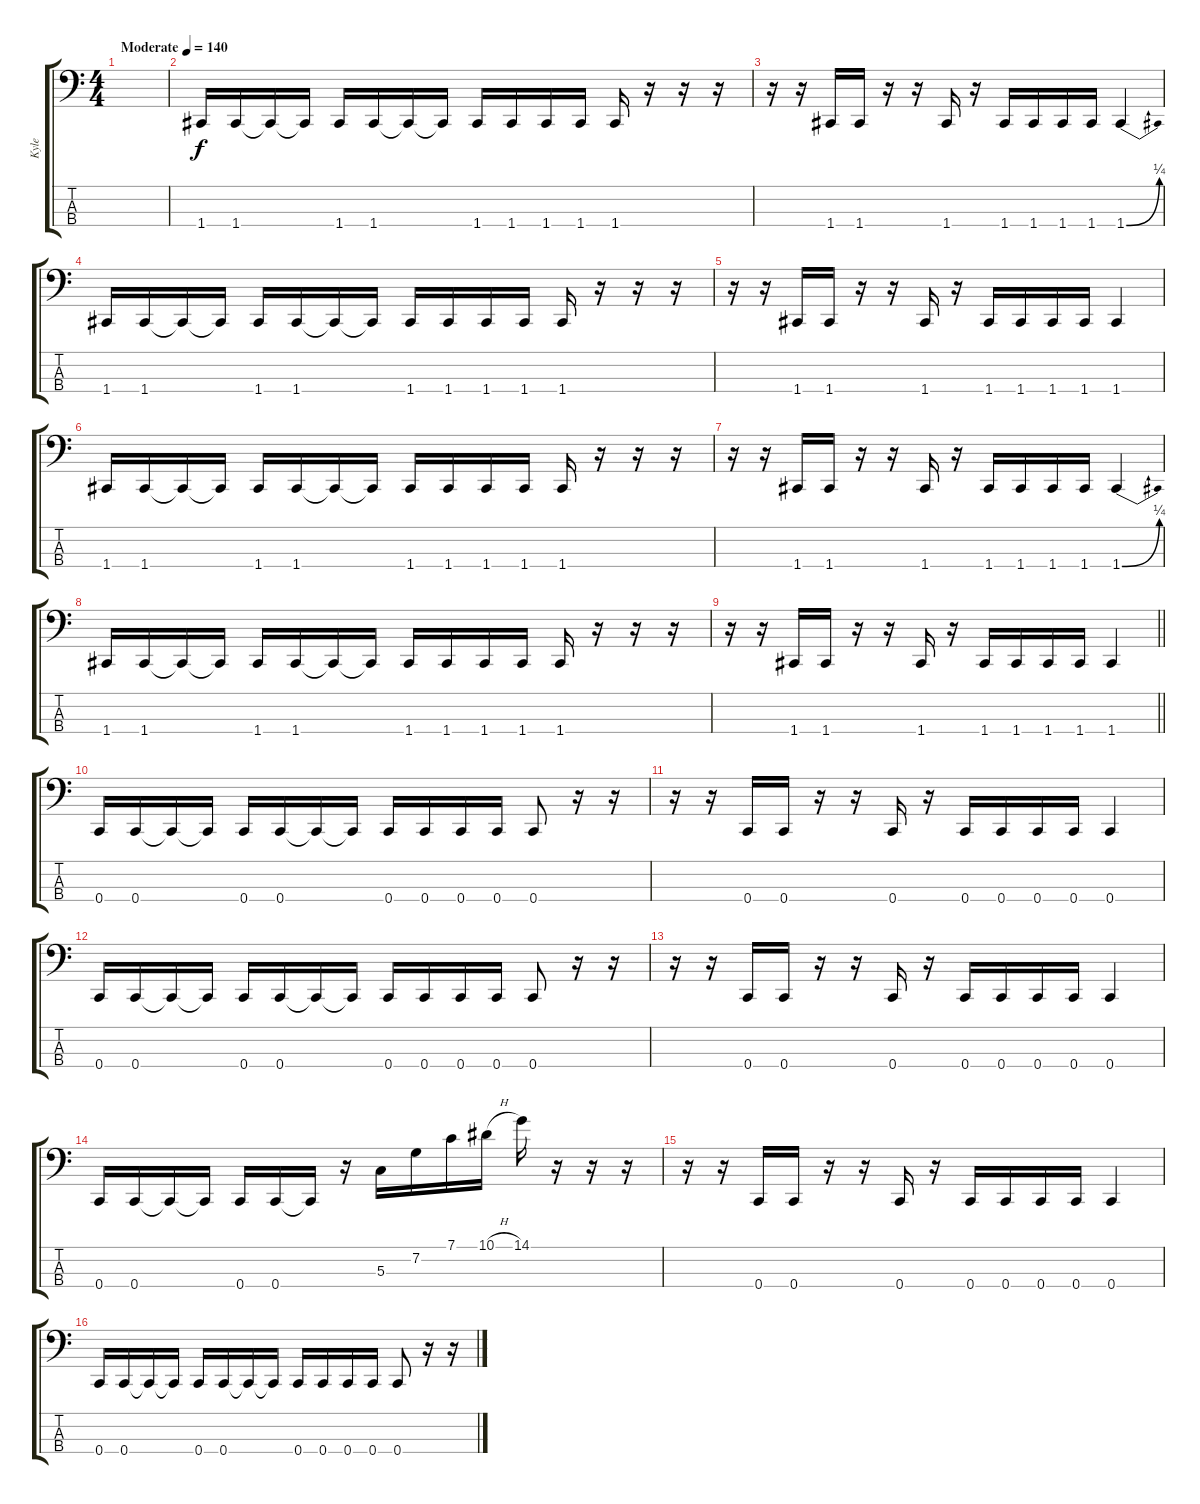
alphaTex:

\track ("Kyle" "Kyle") {instrument electricbasspick}
\staff {score tabs}
\tuning (F2 C2 G1 C1) {hide}
\ts (4 4)
\tempo (140 "Moderate")
\clef f4
\ks c
|
1.4.16 1.4.16 1.4{t}.16 1.4{t}.16 1.4.16 1.4.16 1.4{t}.16 1.4{t}.16 1.4.16 1.4.16 1.4.16 1.4.16 1.4.16 r.16 r.16 r.16 |
r.16 r.16 1.4.16 1.4.16 r.16 r.16 1.4.16 r.16 1.4.16 1.4.16 1.4.16 1.4.16 1.4{be (bend 0 0 60 1)}.4 |
1.4.16 1.4.16 1.4{t}.16 1.4{t}.16 1.4.16 1.4.16 1.4{t}.16 1.4{t}.16 1.4.16 1.4.16 1.4.16 1.4.16 1.4.16 r.16 r.16 r.16 |
r.16 r.16 1.4.16 1.4.16 r.16 r.16 1.4.16 r.16 1.4.16 1.4.16 1.4.16 1.4.16 1.4.4 |
1.4.16 1.4.16 1.4{t}.16 1.4{t}.16 1.4.16 1.4.16 1.4{t}.16 1.4{t}.16 1.4.16 1.4.16 1.4.16 1.4.16 1.4.16 r.16 r.16 r.16 |
r.16 r.16 1.4.16 1.4.16 r.16 r.16 1.4.16 r.16 1.4.16 1.4.16 1.4.16 1.4.16 1.4{be (bend 0 0 60 1)}.4 |
1.4.16 1.4.16 1.4{t}.16 1.4{t}.16 1.4.16 1.4.16 1.4{t}.16 1.4{t}.16 1.4.16 1.4.16 1.4.16 1.4.16 1.4.16 r.16 r.16 r.16 |
\barLineRight lightlight
r.16 r.16 1.4.16 1.4.16 r.16 r.16 1.4.16 r.16 1.4.16 1.4.16 1.4.16 1.4.16 1.4.4 |
\section ("" "")
0.4.16 0.4.16 0.4{t}.16 0.4{t}.16 0.4.16 0.4.16 0.4{t}.16 0.4{t}.16 0.4.16 0.4.16 0.4.16 0.4.16 0.4.8 r.16 r.16 |
r.16 r.16 0.4.16 0.4.16 r.16 r.16 0.4.16 r.16 0.4.16 0.4.16 0.4.16 0.4.16 0.4.4 |
0.4.16 0.4.16 0.4{t}.16 0.4{t}.16 0.4.16 0.4.16 0.4{t}.16 0.4{t}.16 0.4.16 0.4.16 0.4.16 0.4.16 0.4.8 r.16 r.16 |
r.16 r.16 0.4.16 0.4.16 r.16 r.16 0.4.16 r.16 0.4.16 0.4.16 0.4.16 0.4.16 0.4.4 |
0.4.16 0.4.16 0.4{t}.16 0.4{t}.16 0.4.16 0.4.16 0.4{t}.16 r.16 5.3.16 7.2.16 7.1.16 10.1{h}.16 14.1.16 r.16 r.16 r.16 |
r.16 r.16 0.4.16 0.4.16 r.16 r.16 0.4.16 r.16 0.4.16 0.4.16 0.4.16 0.4.16 0.4.4 |
0.4.16 0.4.16 0.4{t}.16 0.4{t}.16 0.4.16 0.4.16 0.4{t}.16 0.4{t}.16 0.4.16 0.4.16 0.4.16 0.4.16 0.4.8 r.16 r.16
